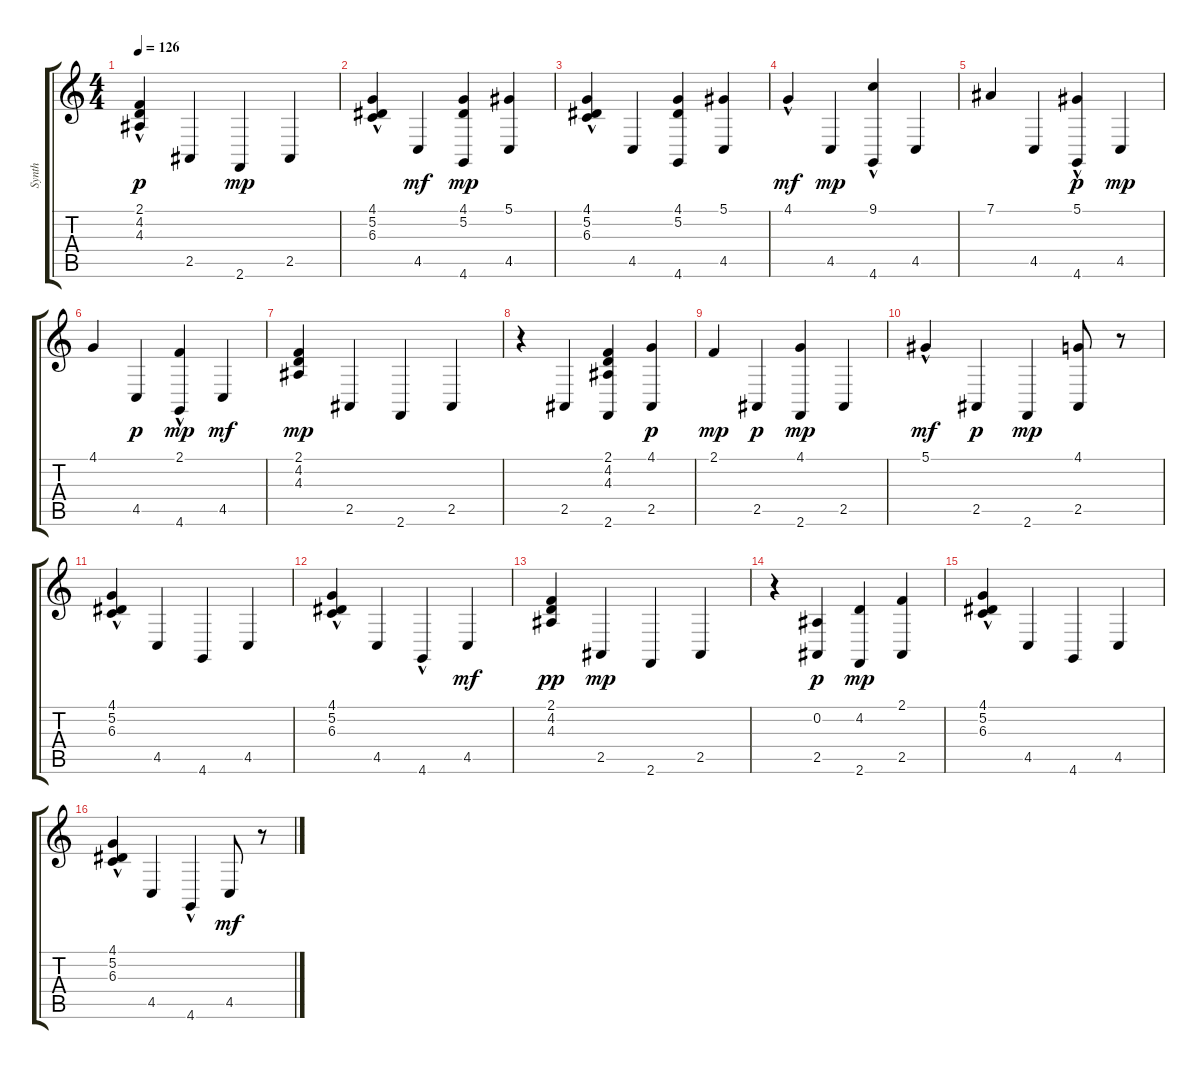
\track ("Synth" "Synth") {instrument electricgrandpiano}
\staff {score tabs}
\tuning (Eb4 Bb3 Gb3 Db3 Ab2 Eb2) {hide}
\ts (4 4)
\tempo 126
\clef g2
\ks c
(2.1 4.2{hac} 4.3{hac}).4{dy p} 2.5.4 2.6.4{dy mp} 2.5.4 |
(4.1 5.2 6.3{hac}).4 4.5.4{dy mf} (4.1 5.2 4.6).4{dy mp} (5.1 4.5).4 |
(4.1{hac} 5.2{hac} 6.3).4 4.5.4 (4.1 5.2 4.6).4 (5.1 4.5).4 |
4.1{hac}.4{dy mf} 4.5.4{dy mp} (9.1{hac} 4.6).4 4.5.4 |
7.1.4 4.5.4 (5.1{hac} 4.6).4{dy p} 4.5.4{dy mp} |
4.1.4 4.5.4{dy p} (2.1{hac} 4.6{hac}).4{dy mp} 4.5.4{dy mf} |
(2.1 4.2 4.3).4{dy mp} 2.5.4 2.6.4 2.5.4 |
r.4 2.5.4 (2.1 4.2 4.3 2.6).4 (4.1 2.5).4{dy p} |
2.1.4{dy mp} 2.5.4{dy p} (4.1 2.6).4{dy mp} 2.5.4 |
5.1{hac}.4{dy mf} 2.5.4{dy p} 2.6.4{dy mp} (4.1 2.5).8 r.8 |
(4.1{hac} 5.2{hac} 6.3{hac}).4 4.5.4 4.6.4 4.5.4 |
(4.1{hac} 5.2{hac} 6.3{hac}).4 4.5.4 4.6{hac}.4 4.5.4{dy mf} |
(2.1 4.2 4.3).4{dy pp} 2.5.4{dy mp} 2.6.4 2.5.4 |
r.4 (0.2 2.5).4{dy p} (4.2 2.6).4{dy mp} (2.1 2.5).4 |
(4.1{hac} 5.2{hac} 6.3{hac}).4 4.5.4 4.6.4 4.5.4 |
(4.1 5.2{hac} 6.3{hac}).4 4.5.4 4.6{hac}.4 4.5.8{dy mf} r.8
